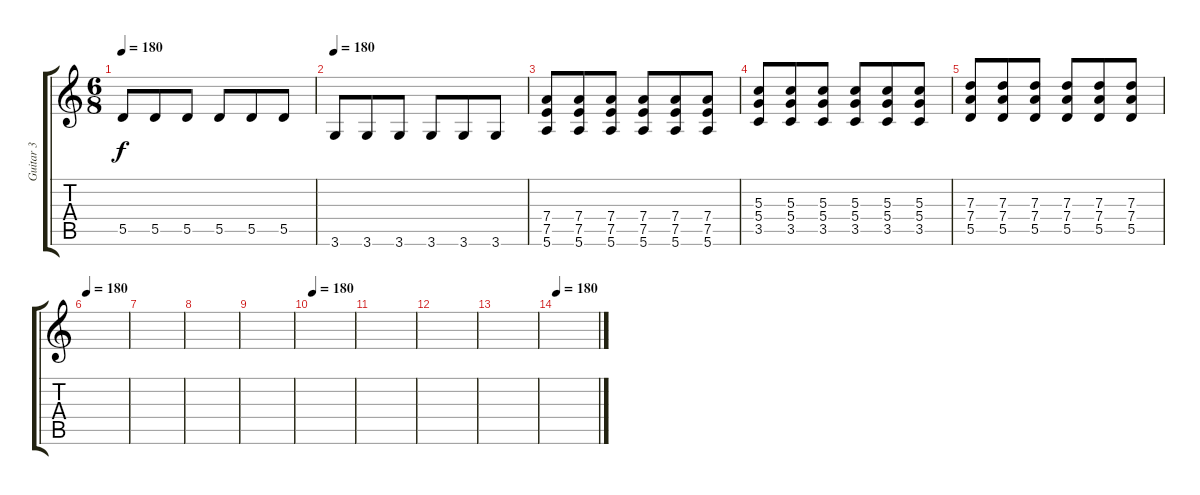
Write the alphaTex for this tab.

\track ("Guitar 3" "Guitar 3") {instrument acousticguitarsteel}
\staff {score tabs}
\tuning (E4 B3 G3 D3 A2 E2) {hide}
\ts (6 8)
\tempo 180
\clef g2
\ks c
5.5.8{dy f} 5.5.8 5.5.8 5.5.8 5.5.8 5.5.8 |
\tempo 180
3.6.8{instrument electricguitarmuted} 3.6.8 3.6.8 3.6.8 3.6.8 3.6.8 |
(7.4 7.5 5.6).8 (7.4 7.5 5.6).8 (7.4 7.5 5.6).8 (7.4 7.5 5.6).8 (7.4 7.5 5.6).8 (7.4 7.5 5.6).8 |
(5.3 5.4 3.5).8{instrument distortionguitar} (5.3 5.4 3.5).8 (5.3 5.4 3.5).8 (5.3 5.4 3.5).8 (5.3 5.4 3.5).8 (5.3 5.4 3.5).8 |
(7.3 7.4 5.5).8 (7.3 7.4 5.5).8 (7.3 7.4 5.5).8 (7.3 7.4 5.5).8 (7.3 7.4 5.5).8 (7.3 7.4 5.5).8 |
\tempo 180
|
|
|
|
\tempo 180
|
|
|
|
\tempo 180
